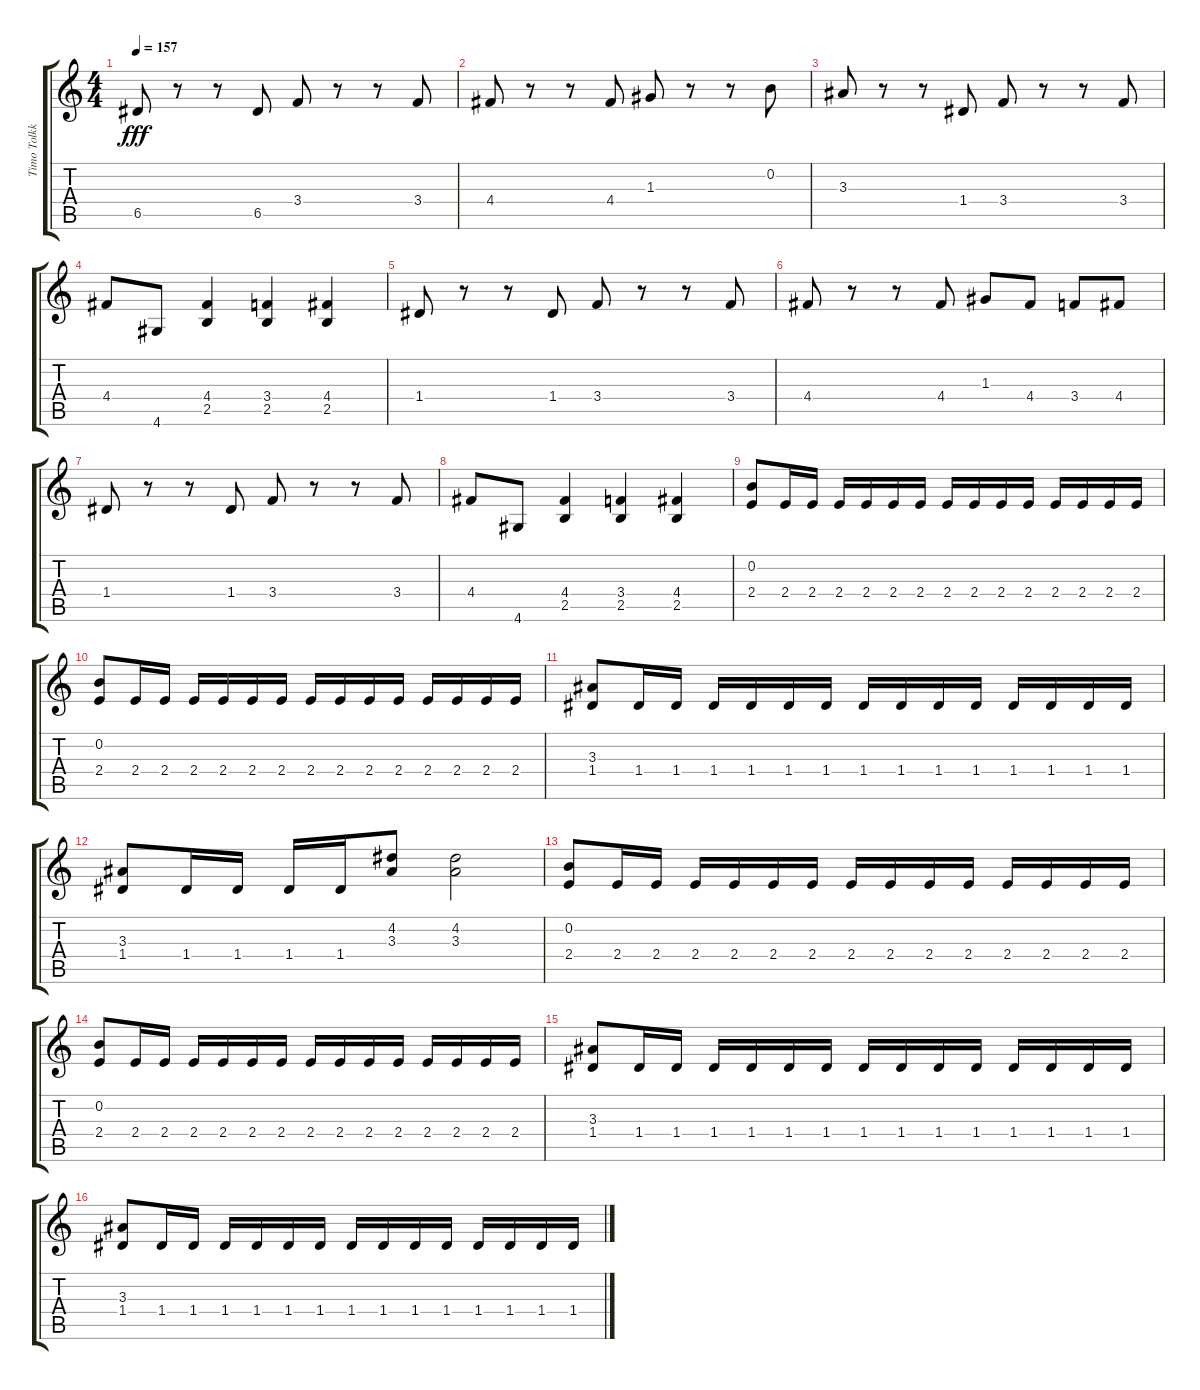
\track ("Timo Tolkki" "Timo Tolkk") {instrument distortionguitar}
\staff {score tabs}
\tuning (E4 B3 G3 D3 A2 E2) {hide}
\ts (4 4)
\tempo 157
\clef g2
\ks c
6.5.8{dy fff} r.8 r.8 6.5.8 3.4.8 r.8 r.8 3.4.8 |
4.4.8 r.8 r.8 4.4.8 1.3.8 r.8 r.8 0.2.8 |
3.3.8 r.8 r.8 1.4.8 3.4.8 r.8 r.8 3.4.8 |
4.4.8 4.6.8 (4.4 2.5).4 (3.4 2.5).4 (4.4 2.5).4 |
1.4.8 r.8 r.8 1.4.8 3.4.8 r.8 r.8 3.4.8 |
4.4.8 r.8 r.8 4.4.8 1.3.8 4.4.8 3.4.8 4.4.8 |
1.4.8 r.8 r.8 1.4.8 3.4.8 r.8 r.8 3.4.8 |
4.4.8 4.6.8 (4.4 2.5).4 (3.4 2.5).4 (4.4 2.5).4 |
(0.2 2.4).8 2.4.16 2.4.16 2.4.16 2.4.16 2.4.16 2.4.16 2.4.16 2.4.16 2.4.16 2.4.16 2.4.16 2.4.16 2.4.16 2.4.16 |
(0.2 2.4).8 2.4.16 2.4.16 2.4.16 2.4.16 2.4.16 2.4.16 2.4.16 2.4.16 2.4.16 2.4.16 2.4.16 2.4.16 2.4.16 2.4.16 |
(3.3 1.4).8 1.4.16 1.4.16 1.4.16 1.4.16 1.4.16 1.4.16 1.4.16 1.4.16 1.4.16 1.4.16 1.4.16 1.4.16 1.4.16 1.4.16 |
(3.3 1.4).8 1.4.16 1.4.16 1.4.16 1.4.16 (4.2 3.3).8 (4.2 3.3).2 |
(0.2 2.4).8 2.4.16 2.4.16 2.4.16 2.4.16 2.4.16 2.4.16 2.4.16 2.4.16 2.4.16 2.4.16 2.4.16 2.4.16 2.4.16 2.4.16 |
(0.2 2.4).8 2.4.16 2.4.16 2.4.16 2.4.16 2.4.16 2.4.16 2.4.16 2.4.16 2.4.16 2.4.16 2.4.16 2.4.16 2.4.16 2.4.16 |
(3.3 1.4).8 1.4.16 1.4.16 1.4.16 1.4.16 1.4.16 1.4.16 1.4.16 1.4.16 1.4.16 1.4.16 1.4.16 1.4.16 1.4.16 1.4.16 |
(3.3 1.4).8 1.4.16 1.4.16 1.4.16 1.4.16 1.4.16 1.4.16 1.4.16 1.4.16 1.4.16 1.4.16 1.4.16 1.4.16 1.4.16 1.4.16
